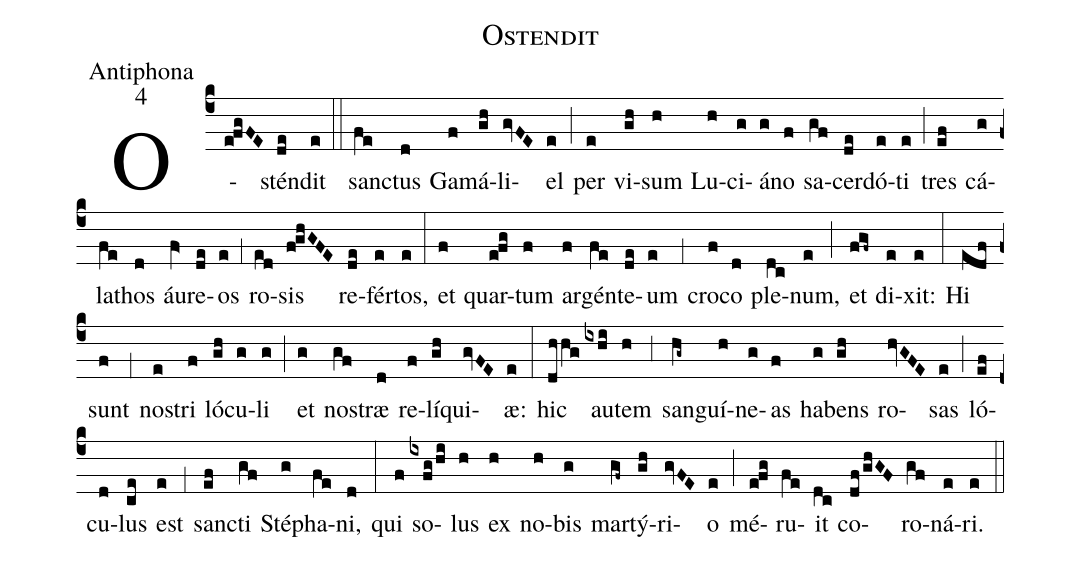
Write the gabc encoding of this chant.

name:Ostendit;
office-part:Antiphona;
mode:4;
%%
(c4) O(e!fgFE)stén(de)dit(e) (::)
san(fe)ctus(d) Ga(f)má(gh)li(gvFE)el(e) (;) per(e) vi(gh)sum(h) Lu(h)ci(g)á(g)no(f) sa(gf)cer(de)dó(e)ti(e) (;) tres(ef) cá(g)la(fe)thos(d) áu(fV>)re(de)os(e) (,1) ro(ed)sis(f!ghGFE) re(de)fér(e)tos,(e) (:)
et(f) quar(e!fg)tum(f) ar(f)gén(fe)te(de)um(e) (,1) cro(f)co(d) ple(dc)num,(e) (;) et(fgf~) di(e)xit:(e) (:)
Hi(edf) sunt(f) (,1) no(e)stri(f) ló(gh)cu(g)li(g) (;) et(g) no(gf)stræ(d) re(f)lí(gh)qui(gvFE)æ:(e) (:)
hic(dhhg) au(ixhi)tem(h) (,3) san(hg~)guí(h)ne(g)as(f) ha(g)bens(gh) ro(hvGFE)sas(e) (;) ló(ef)cu(d)lus(ce) est(e) (,1) san(ef)cti(gf) Sté(g)pha(fe)ni,(d) (:)
qui(f) so(ixfg/hi)lus(h) ex(h) no(h)bis(g) mar(gf~)tý(gh)ri(gvFE)o(e) (;) mé(e!fg)ru(fe)it(dc) co(df/ghGF)ro(gf)ná(e)ri.(e) (::)
